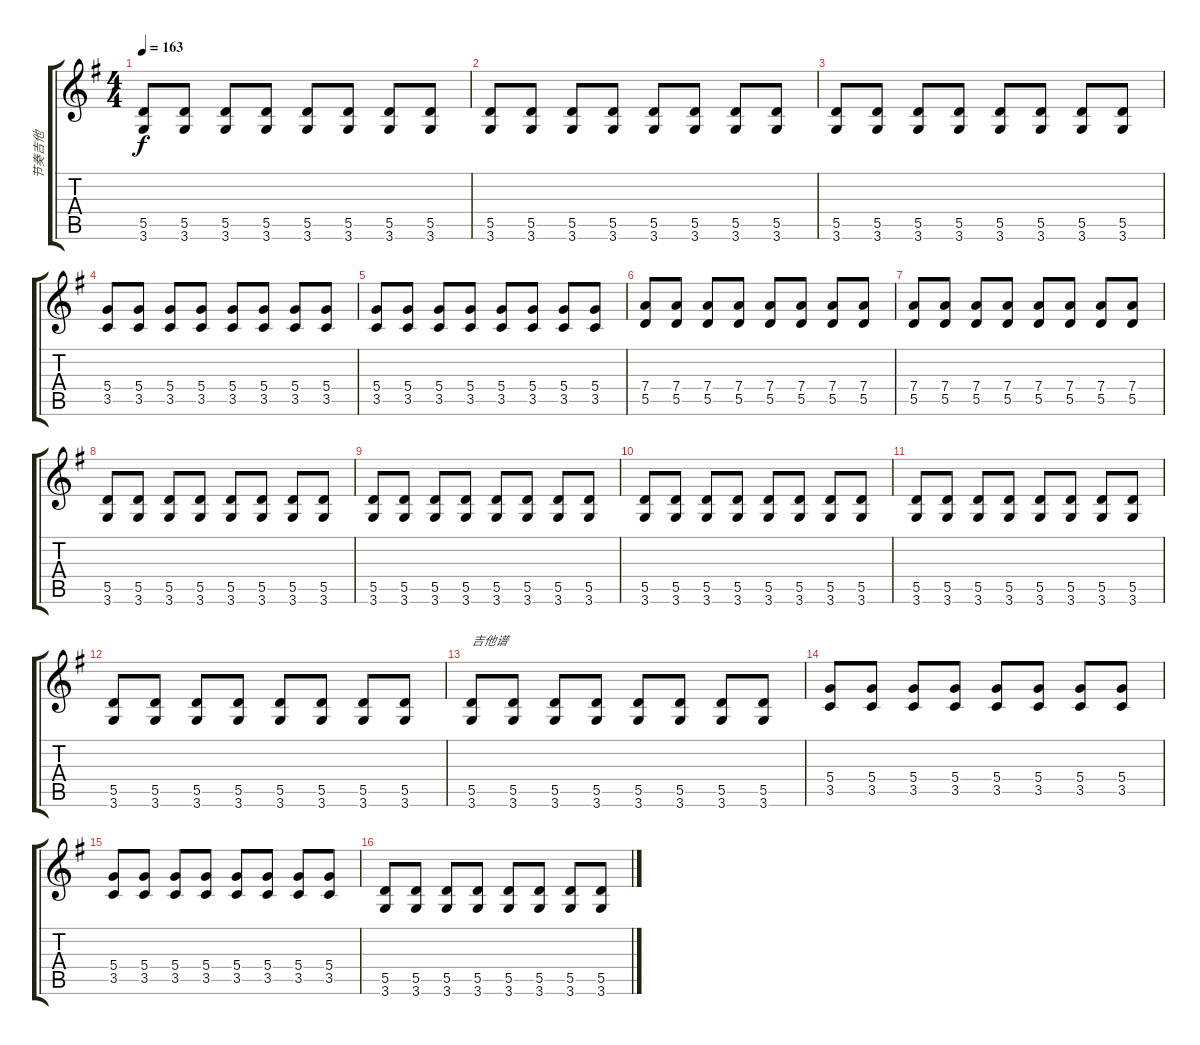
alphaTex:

\track ("节奏吉他" "节奏吉他") {instrument distortionguitar}
\staff {score tabs}
\tuning (E4 B3 G3 D3 A2 E2) {hide}
\ts (4 4)
\tempo 163
\clef g2
\ks g
(5.5 3.6).8{dy f} (5.5 3.6).8 (5.5 3.6).8 (5.5 3.6).8 (5.5 3.6).8 (5.5 3.6).8 (5.5 3.6).8 (5.5 3.6).8 |
(5.5 3.6).8 (5.5 3.6).8 (5.5 3.6).8 (5.5 3.6).8 (5.5 3.6).8 (5.5 3.6).8 (5.5 3.6).8 (5.5 3.6).8 |
(5.5 3.6).8 (5.5 3.6).8 (5.5 3.6).8 (5.5 3.6).8 (5.5 3.6).8 (5.5 3.6).8 (5.5 3.6).8 (5.5 3.6).8 |
(5.4 3.5).8 (5.4 3.5).8 (5.4 3.5).8 (5.4 3.5).8 (5.4 3.5).8 (5.4 3.5).8 (5.4 3.5).8 (5.4 3.5).8 |
(5.4 3.5).8 (5.4 3.5).8 (5.4 3.5).8 (5.4 3.5).8 (5.4 3.5).8 (5.4 3.5).8 (5.4 3.5).8 (5.4 3.5).8 |
(7.4 5.5).8 (7.4 5.5).8 (7.4 5.5).8 (7.4 5.5).8 (7.4 5.5).8 (7.4 5.5).8 (7.4 5.5).8 (7.4 5.5).8 |
(7.4 5.5).8 (7.4 5.5).8 (7.4 5.5).8 (7.4 5.5).8 (7.4 5.5).8 (7.4 5.5).8 (7.4 5.5).8 (7.4 5.5).8 |
(5.5 3.6).8 (5.5 3.6).8 (5.5 3.6).8 (5.5 3.6).8 (5.5 3.6).8 (5.5 3.6).8 (5.5 3.6).8 (5.5 3.6).8 |
(5.5 3.6).8 (5.5 3.6).8 (5.5 3.6).8 (5.5 3.6).8 (5.5 3.6).8 (5.5 3.6).8 (5.5 3.6).8 (5.5 3.6).8 |
(5.5 3.6).8 (5.5 3.6).8 (5.5 3.6).8 (5.5 3.6).8 (5.5 3.6).8 (5.5 3.6).8 (5.5 3.6).8 (5.5 3.6).8 |
(5.5 3.6).8 (5.5 3.6).8 (5.5 3.6).8 (5.5 3.6).8 (5.5 3.6).8 (5.5 3.6).8 (5.5 3.6).8 (5.5 3.6).8 |
(5.5 3.6).8 (5.5 3.6).8 (5.5 3.6).8 (5.5 3.6).8 (5.5 3.6).8 (5.5 3.6).8 (5.5 3.6).8 (5.5 3.6).8 |
(5.5 3.6).8{txt "吉他谱"} (5.5 3.6).8 (5.5 3.6).8 (5.5 3.6).8 (5.5 3.6).8 (5.5 3.6).8 (5.5 3.6).8 (5.5 3.6).8 |
(5.4 3.5).8 (5.4 3.5).8 (5.4 3.5).8 (5.4 3.5).8 (5.4 3.5).8 (5.4 3.5).8 (5.4 3.5).8 (5.4 3.5).8 |
(5.4 3.5).8 (5.4 3.5).8 (5.4 3.5).8 (5.4 3.5).8 (5.4 3.5).8 (5.4 3.5).8 (5.4 3.5).8 (5.4 3.5).8 |
(5.5 3.6).8 (5.5 3.6).8 (5.5 3.6).8 (5.5 3.6).8 (5.5 3.6).8 (5.5 3.6).8 (5.5 3.6).8 (5.5 3.6).8
